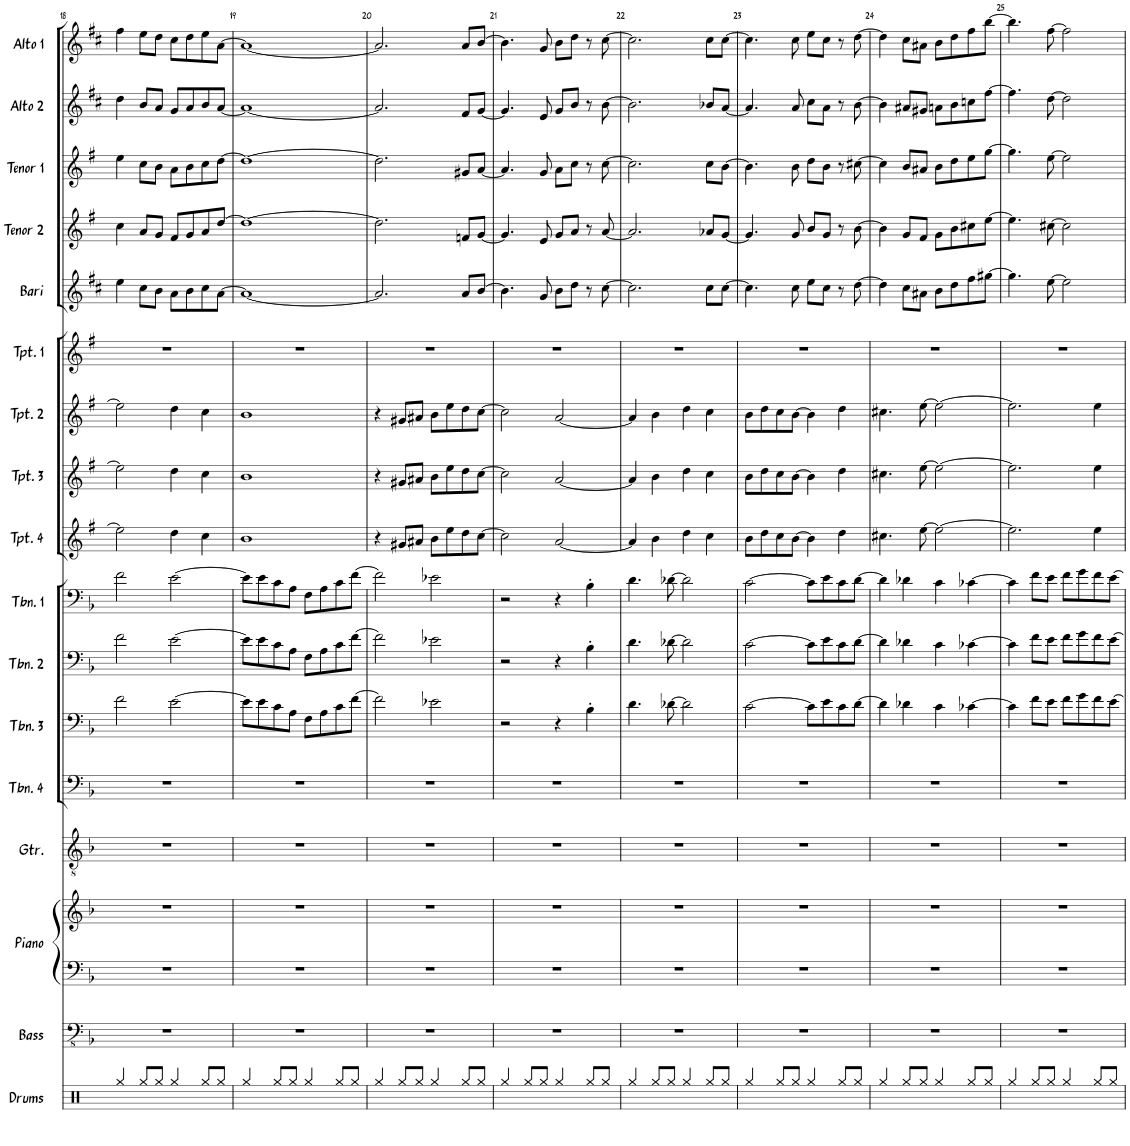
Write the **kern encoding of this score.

**kern	**kern	**kern	**kern	**kern	**kern	**kern	**kern	**kern	**kern	**kern	**kern	**kern	**kern	**kern	**kern	**kern	**kern
*part17	*part16	*part15	*part15	*part14	*part13	*part12	*part11	*part10	*part9	*part8	*part7	*part6	*part5	*part4	*part3	*part2	*part1
*staff18	*staff17	*staff16	*staff15	*staff14	*staff13	*staff12	*staff11	*staff10	*staff9	*staff8	*staff7	*staff6	*staff5	*staff4	*staff3	*staff2	*staff1
*I"Drums	*I"Bass	*I"Piano	*	*I"Guitar	*I"Trombone 4	*I"Trombone 3	*I"Trombone 2	*I"Trombone 1	*I"Trumpet 4	*I"Trumpet 3	*I"Trumpet 2	*I"Trumpet 1	*I"Baritone Sax	*I"Tenor Sax 2	*I"Tenor Sax 1	*I"Alto Sax 2	*I"Alto Sax 1
*I'Drums	*I'Bass	*I'Piano	*	*I'Gtr.	*I'Tbn. 4	*I'Tbn. 3	*I'Tbn. 2	*I'Tbn. 1	*I'Tpt. 4	*I'Tpt. 3	*I'Tpt. 2	*I'Tpt. 1	*I'Bari	*I'Tenor 2	*I'Tenor 1	*I'Alto 2	*I'Alto 1
!!LO:PB:g=z
*clefX	*clefFv4	*clefF4	*clefG2	*clefGv2	*clefF4	*clefF4	*clefF4	*clefF4	*clefG2	*clefG2	*clefG2	*clefG2	*clefG2	*clefG2	*clefG2	*clefG2	*clefG2
*	*	*	*	*	*	*	*	*	*Trd1c2	*Trd1c2	*Trd1c2	*Trd1c2	*Trd12c21	*Trd8c14	*Trd8c14	*Trd5c9	*Trd5c9
*k[]	*k[b-]	*k[b-]	*k[b-]	*k[b-]	*k[b-]	*k[b-]	*k[b-]	*k[b-]	*k[f#]	*k[f#]	*k[f#]	*k[f#]	*k[f#c#]	*k[f#]	*k[f#]	*k[f#c#]	*k[f#c#]
*M4/4	*M4/4	*M4/4	*M4/4	*M4/4	*M4/4	*M4/4	*M4/4	*M4/4	*M4/4	*M4/4	*M4/4	*M4/4	*M4/4	*M4/4	*M4/4	*M4/4	*M4/4
=18	=18	=18	=18	=18	=18	=18	=18	=18	=18	=18	=18	=18	=18	=18	=18	=18	=18
4Rgg/	1r	1r	1r	1r	1r	2f\	2f\	2f\	2ee\]	2ee\]	2ee\]	1r	4ee\	4cc\	4ee\	4dd\	4ff#\
8Rgg/L	.	.	.	.	.	.	.	.	.	.	.	.	8cc#\L	8a/L	8cc\L	8b/L	8ee\L
8Rgg/J	.	.	.	.	.	.	.	.	.	.	.	.	8b\J	8g/J	8b\J	8a/J	8dd\J
4Rgg/	.	.	.	.	.	[2e\	[2e\	[2e\	4dd\	4dd\	4dd\	.	8a\L	8f#/L	8a\L	8g/L	8cc#\L
.	.	.	.	.	.	.	.	.	.	.	.	.	8b\	8g/	8b\	8a/	8dd\
8Rgg/L	.	.	.	.	.	.	.	.	4cc\	4cc\	4cc\	.	8cc#\	8a/	8cc\	8b/	8ee\
8Rgg/J	.	.	.	.	.	.	.	.	.	.	.	.	[8a\J	[8dd/J	[8dd\J	[8a/J	[8a\J
=19	=19	=19	=19	=19	=19	=19	=19	=19	=19	=19	=19	=19	=19	=19	=19	=19	=19
4Rgg/	1r	1r	1r	1r	1r	8e\L]	8e\L]	8e\L]	1b	1b	1b	1r	1a_	1dd_	1dd_	1a_	1a_
.	.	.	.	.	.	8e\	8e\	8e\	.	.	.	.	.	.	.	.	.
8Rgg/L	.	.	.	.	.	8c\	8c\	8c\	.	.	.	.	.	.	.	.	.
8Rgg/J	.	.	.	.	.	8A\J	8A\J	8A\J	.	.	.	.	.	.	.	.	.
4Rgg/	.	.	.	.	.	8F\L	8F\L	8F\L	.	.	.	.	.	.	.	.	.
.	.	.	.	.	.	8A\	8A\	8A\	.	.	.	.	.	.	.	.	.
8Rgg/L	.	.	.	.	.	8c\	8c\	8c\	.	.	.	.	.	.	.	.	.
8Rgg/J	.	.	.	.	.	[8f\J	[8f\J	[8f\J	.	.	.	.	.	.	.	.	.
=20	=20	=20	=20	=20	=20	=20	=20	=20	=20	=20	=20	=20	=20	=20	=20	=20	=20
4Rgg/	1r	1r	1r	1r	1r	2f\]	2f\]	2f\]	4r	4r	4r	1r	2.a/]	2.dd\]	2.dd\]	2.a/]	2.a/]
8Rgg/L	.	.	.	.	.	.	.	.	8g#X/L	8g#X/L	8g#X/L	.	.	.	.	.	.
8Rgg/J	.	.	.	.	.	.	.	.	8a#X/J	8a#X/J	8a#X/J	.	.	.	.	.	.
4Rgg/	.	.	.	.	.	2e-X\	2e-X\	2e-X\	8b\L	8b\L	8b\L	.	.	.	.	.	.
.	.	.	.	.	.	.	.	.	8ee\	8ee\	8ee\	.	.	.	.	.	.
8Rgg/L	.	.	.	.	.	.	.	.	8dd\	8dd\	8dd\	.	8a/L	8fn/L	8g#X/L	8f#/L	8a/L
8Rgg/J	.	.	.	.	.	.	.	.	[8cc\J	[8cc\J	[8cc\J	.	[8b/J	[8g/J	[8a/J	[8g/J	[8b/J
=21	=21	=21	=21	=21	=21	=21	=21	=21	=21	=21	=21	=21	=21	=21	=21	=21	=21
4Rgg/	1r	1r	1r	1r	1r	2r	2r	2r	2cc\]	2cc\]	2cc\]	1r	4.b\]	4.g/]	4.a/]	4.g/]	4.b\]
8Rgg/L	.	.	.	.	.	.	.	.	.	.	.	.	.	.	.	.	.
8Rgg/J	.	.	.	.	.	.	.	.	.	.	.	.	8g/	8e/	8g/	8e/	8g/
4Rgg/	.	.	.	.	.	4r	4r	4r	[2a/	[2a/	[2a/	.	8b\L	8g/L	8a\L	8g/L	8b\L
.	.	.	.	.	.	.	.	.	.	.	.	.	8dd\J	8a/J	8cc\J	8b/J	8dd\J
8Rgg/L	.	.	.	.	.	4B-'\	4B-'\	4B-'\	.	.	.	.	8r	8r	8r	8r	8r
8Rgg/J	.	.	.	.	.	.	.	.	.	.	.	.	[8cc#\	[8a/	[8cc\	[8b\	[8cc#\
=22	=22	=22	=22	=22	=22	=22	=22	=22	=22	=22	=22	=22	=22	=22	=22	=22	=22
4Rgg/	1r	1r	1r	1r	1r	4.d\	4.d\	4.d\	4a/]	4a/]	4a/]	1r	2.cc#\]	2.a/]	2.cc\]	2.b\]	2.cc#\]
8Rgg/L	.	.	.	.	.	.	.	.	4b\	4b\	4b\	.	.	.	.	.	.
8Rgg/J	.	.	.	.	.	[8d-X\	[8d-X\	[8d-X\	.	.	.	.	.	.	.	.	.
4Rgg/	.	.	.	.	.	2d-\]	2d-\]	2d-\]	4dd\	4dd\	4dd\	.	.	.	.	.	.
8Rgg/L	.	.	.	.	.	.	.	.	4cc\	4cc\	4cc\	.	8cc#\L	8a-X/L	8cc\L	8b-X/L	8cc#\L
8Rgg/J	.	.	.	.	.	.	.	.	.	.	.	.	[8cc#\J	[8g/J	[8b\J	[8a/J	[8cc#\J
=23	=23	=23	=23	=23	=23	=23	=23	=23	=23	=23	=23	=23	=23	=23	=23	=23	=23
4Rgg/	1r	1r	1r	1r	1r	[2c\	[2c\	[2c\	8b\L	8b\L	8b\L	1r	4.cc#\]	4.g/]	4.b\]	4.a/]	4.cc#\]
.	.	.	.	.	.	.	.	.	8dd\	8dd\	8dd\	.	.	.	.	.	.
8Rgg/L	.	.	.	.	.	.	.	.	8cc\	8cc\	8cc\	.	.	.	.	.	.
8Rgg/J	.	.	.	.	.	.	.	.	[8b\J	[8b\J	[8b\J	.	8cc#\	8g/	8b\	8a/	8cc#\
4Rgg/	.	.	.	.	.	8c\L]	8c\L]	8c\L]	4b\]	4b\]	4b\]	.	8ee\L	8b/L	8dd\L	8cc#\L	8ee\L
.	.	.	.	.	.	8e\	8e\	8e\	.	.	.	.	8cc#\J	8g/J	8b\J	8a\J	8cc#\J
8Rgg/L	.	.	.	.	.	8c\	8c\	8c\	4dd\	4dd\	4dd\	.	8r	8r	8r	8r	8r
8Rgg/J	.	.	.	.	.	[8d\J	[8d\J	[8d\J	.	.	.	.	[8dd\	[8b\	[8cc#X\	[8b\	[8dd\
=24	=24	=24	=24	=24	=24	=24	=24	=24	=24	=24	=24	=24	=24	=24	=24	=24	=24
4Rgg/	1r	1r	1r	1r	1r	4d\]	4d\]	4d\]	4.cc#X\	4.cc#X\	4.cc#X\	1r	4dd\]	4b\]	4cc#\]	4b\]	4dd\]
8Rgg/L	.	.	.	.	.	4d-X\	4d-X\	4d-X\	.	.	.	.	8cc#\L	8g/L	8b/L	8a#X/L	8cc#\L
8Rgg/J	.	.	.	.	.	.	.	.	[8ee\	[8ee\	[8ee\	.	8a#X\J	8f#/J	8a#X/J	8g#X/J	8a#X\J
4Rgg/	.	.	.	.	.	4c\	4c\	4c\	2ee\_	2ee\_	2ee\_	.	8b\L	8g\L	8b\L	8an\L	8b\L
.	.	.	.	.	.	.	.	.	.	.	.	.	8dd\	8b\	8dd\	8b\	8dd\
8Rgg/L	.	.	.	.	.	[4c-X\	[4c-X\	[4c-X\	.	.	.	.	8ff#\	8cc#X\	8ee\	8ccn\	8ff#\
8Rgg/J	.	.	.	.	.	.	.	.	.	.	.	.	[8gg#X\J	[8ee\J	[8gg\J	[8ff#\J	[8bb\J
=25	=25	=25	=25	=25	=25	=25	=25	=25	=25	=25	=25	=25	=25	=25	=25	=25	=25
4Rgg/	1r	1r	1r	1r	1r	4c-\]	4c-\]	4c-\]	2.ee\]	2.ee\]	2.ee\]	1r	4.gg#\]	4.ee\]	4.gg\]	4.ff#\]	4.bb\]
8Rgg/L	.	.	.	.	.	8f\L	8f\L	8f\L	.	.	.	.	.	.	.	.	.
8Rgg/J	.	.	.	.	.	8e\J	8e\J	8e\J	.	.	.	.	[8ee\	[8cc#X\	[8ee\	[8dd\	[8ff#\
4Rgg/	.	.	.	.	.	8f\L	8f\L	8f\L	.	.	.	.	2ee\]	2cc#\]	2ee\]	2dd\]	2ff#\]
.	.	.	.	.	.	8g\	8g\	8g\	.	.	.	.	.	.	.	.	.
8Rgg/L	.	.	.	.	.	8f\	8f\	8f\	4ee\	4ee\	4ee\	.	.	.	.	.	.
8Rgg/J	.	.	.	.	.	[8e\J	[8e\J	[8e\J	.	.	.	.	.	.	.	.	.
=	=	=	=	=	=	=	=	=	=	=	=	=	=	=	=	=	=
*-	*-	*-	*-	*-	*-	*-	*-	*-	*-	*-	*-	*-	*-	*-	*-	*-	*-
